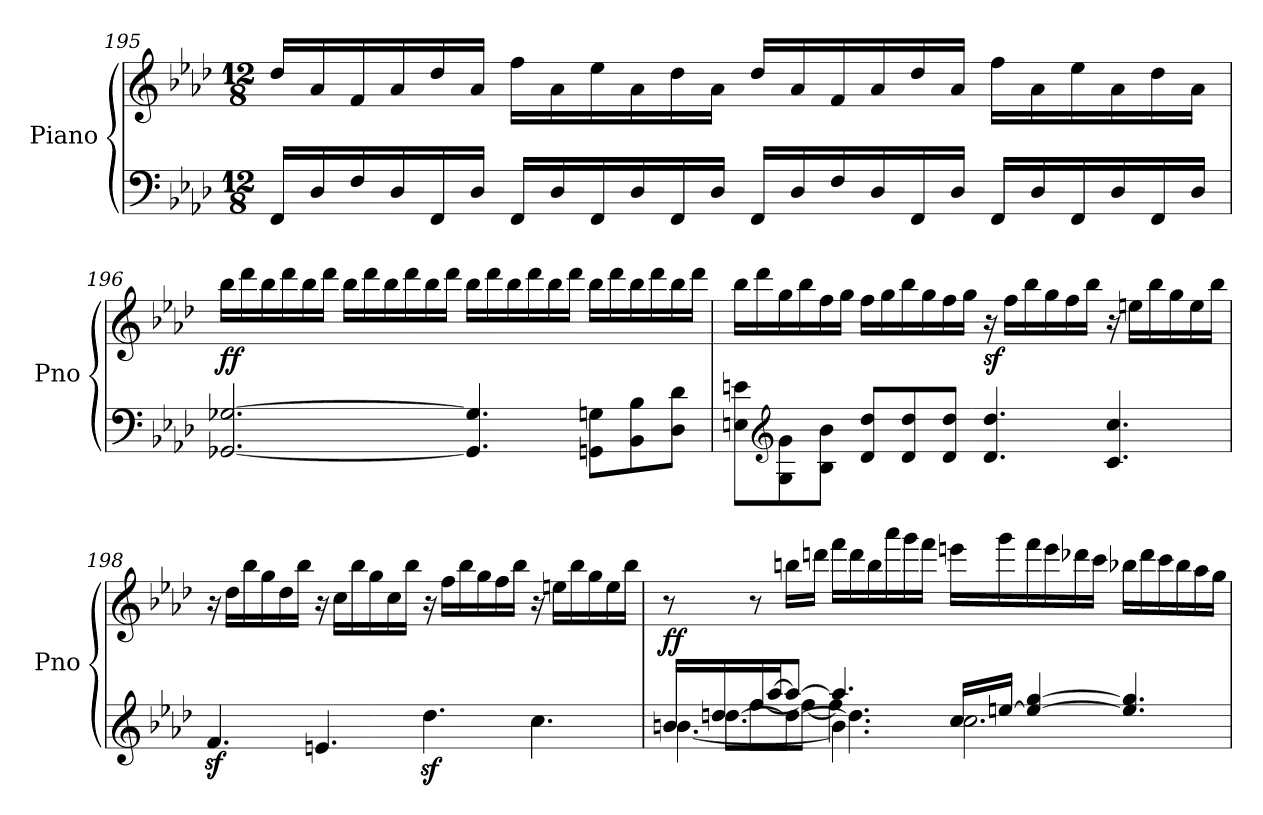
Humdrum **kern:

**kern	**kern	**dynam
*part1	*part1	*part1
*staff2	*staff1	*staff1/2
*I"Piano	*	*
*I'Pno	*	*
!!LO:LB:g=z
*clefF4	*clefG2	*
*k[b-e-a-d-]	*k[b-e-a-d-]	*
*M12/8	*M12/8	*
=195	=195	=195
16FF/LL	16dd-/LL	.
16D-/	16a-/	.
16F/	16f/	.
16D-/	16a-/	.
16FF/	16dd-/	.
16D-/JJ	16a-/JJ	.
16FF/LL	16ff\LL	.
16D-/	16a-\	.
16FF/	16ee-\	.
16D-/	16a-\	.
16FF/	16dd-\	.
16D-/JJ	16a-\JJ	.
16FF/LL	16dd-/LL	.
16D-/	16a-/	.
16F/	16f/	.
16D-/	16a-/	.
16FF/	16dd-/	.
16D-/JJ	16a-/JJ	.
16FF/LL	16ff\LL	.
16D-/	16a-\	.
16FF/	16ee-\	.
16D-/	16a-\	.
16FF/	16dd-\	.
16D-/JJ	16a-\JJ	.
!!LO:PB:g=z
=196	=196	=196
!	!	!LO:DY:b
[2.GG-X/ [2.G-X/	16bb-\LL	ff
.	16ddd-\	.
.	16bb-\	.
.	16ddd-\	.
.	16bb-\	.
.	16ddd-\JJ	.
.	16bb-\LL	.
.	16ddd-\	.
.	16bb-\	.
.	16ddd-\	.
.	16bb-\	.
.	16ddd-\JJ	.
4.GG-/] 4.G-/]	16bb-\LL	.
.	16ddd-\	.
.	16bb-\	.
.	16ddd-\	.
.	16bb-\	.
.	16ddd-\JJ	.
8GGn\ 8Gn\L	16bb-\LL	.
.	16ddd-\	.
8BB-\ 8B-\	16bb-\	.
.	16ddd-\	.
8D-\ 8d-\J	16bb-\	.
.	16ddd-\JJ	.
!!LO:LB:g=z
=197	=197	=197
8En\ 8en\L	16bb-\LL	.
.	16ddd-\	.
*clefG2	*	*
8G\ 8g\	16gg\	.
.	16bb-\	.
8B-\ 8b-\J	16ff\	.
.	16gg\JJ	.
8d-/ 8dd-/L	16ff\LL	.
.	16gg\	.
8d-/ 8dd-/	16bb-\	.
.	16gg\	.
8d-/ 8dd-/J	16ff\	.
.	16gg\JJ	.
!	!	!LO:DY:b
4.d-/ 4.dd-/	16r	sf
.	16ff\LL	.
.	16bb-\	.
.	16gg\	.
.	16ff\	.
.	16bb-\JJ	.
4.c/ 4.cc/	16r	.
.	16een\LL	.
.	16bb-\	.
.	16gg\	.
.	16ee\	.
.	16bb-\JJ	.
!!LO:LB:g=z
=198	=198	=198
4.fz>/	16r	.
.	16dd-\LL	.
.	16bb-\	.
.	16gg\	.
.	16dd-\	.
.	16bb-\JJ	.
4.en/	16r	.
.	16cc\LL	.
.	16bb-\	.
.	16gg\	.
.	16cc\	.
.	16bb-\JJ	.
4.dd-z>\	16r	.
.	16ff\LL	.
.	16bb-\	.
.	16gg\	.
.	16ff\	.
.	16bb-\JJ	.
4.cc\	16r	.
.	16een\LL	.
.	16bb-\	.
.	16gg\	.
.	16ee\	.
.	16bb-\JJ	.
!!LO:LB:g=z
=199	=199	=199
*^	*	*
*	*^	*	*
*	*	*^	*	*
!	!	!	!	!	!LO:DY:b
16bn/LL	[4.b\	16ryy	8ryy	8r	ff
16ddn/	.	[8.dd\L	.	.	.
16ff/	.	.	[8ff\L	8r	.
[16aa-/J	.	.	.	.	.
8aa-/J_	.	8dd\J_	8ff\J_	16bbn\LL	.
.	.	.	.	16dddn\JJ	.
4.aa-/]	4.b\]	4.dd\]	4.ff\]	16fff\LL	.
.	.	.	.	16ddd\	.
.	.	.	.	16bb\	.
.	.	.	.	16aaa-\	.
.	.	.	.	16ggg\	.
.	.	.	.	16fff\JJ	.
16cc/LL	2.cc\	2.ryy	2.ryy	16eeen\LL	.
[16een/JJ	.	.	.	16ggg\	.
4ee/_ [4gg/	.	.	.	16fff\	.
.	.	.	.	16eee\	.
.	.	.	.	16ddd-X\	.
.	.	.	.	16ccc\JJ	.
4.ee/] 4.gg/]	.	.	.	16bb-X\LL	.
.	.	.	.	16ddd-\	.
.	.	.	.	16ccc\	.
.	.	.	.	16bb-\	.
.	.	.	.	16aa-\	.
.	.	.	.	16gg\JJ	.
*v	*v	*v	*v	*	*
=	=	=
*-	*-	*-
